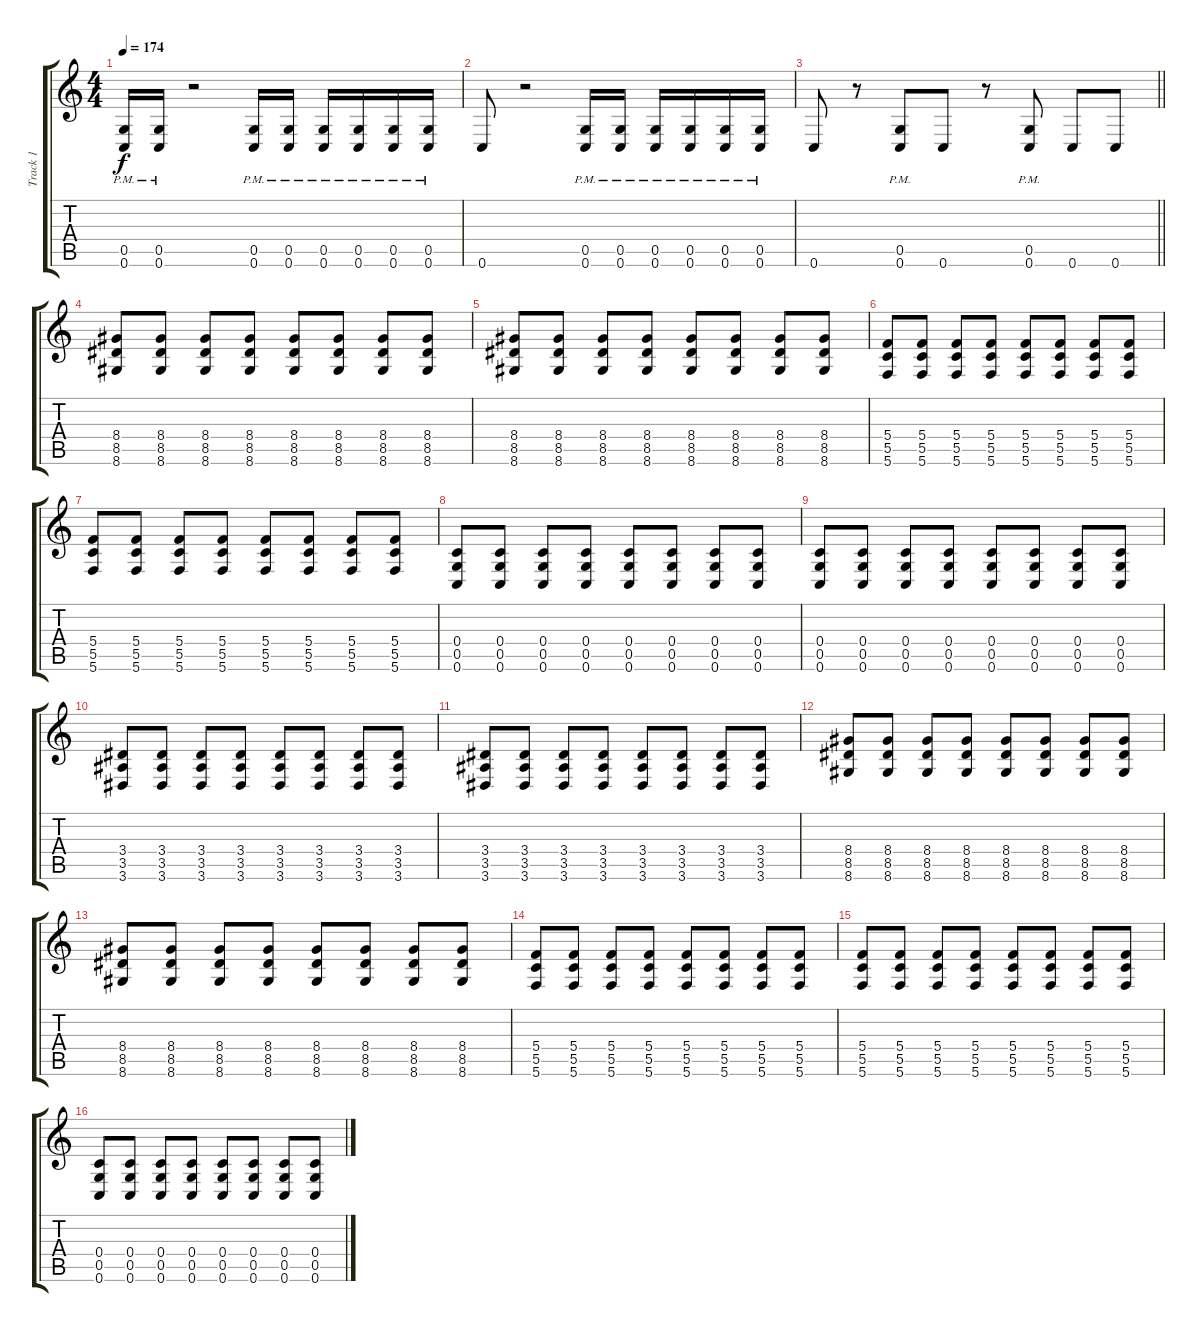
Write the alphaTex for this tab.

\track ("Track 1" "Track 1") {instrument distortionguitar}
\staff {score tabs}
\tuning (D4 A3 F3 C3 G2 C2) {hide}
\ts (4 4)
\tempo 174
\clef g2
\ks c
(0.5{pm} 0.6{pm}).16{dy f} (0.5{pm} 0.6{pm}).16 r.2 (0.5{pm} 0.6{pm}).16 (0.5{pm} 0.6{pm}).16 (0.5{pm} 0.6{pm}).16 (0.5{pm} 0.6{pm}).16 (0.5{pm} 0.6{pm}).16 (0.5{pm} 0.6{pm}).16 |
0.6.8 r.2 (0.5{pm} 0.6{pm}).16 (0.5{pm} 0.6{pm}).16 (0.5{pm} 0.6{pm}).16 (0.5{pm} 0.6{pm}).16 (0.5{pm} 0.6{pm}).16 (0.5{pm} 0.6{pm}).16 |
\barLineRight lightlight
0.6.8 r.8 (0.5{pm} 0.6{pm}).8 0.6.8 r.8 (0.5{pm} 0.6{pm}).8 0.6.8 0.6.8 |
\section ("" "")
(8.4 8.5 8.6).8 (8.4 8.5 8.6).8 (8.4 8.5 8.6).8 (8.4 8.5 8.6).8 (8.4 8.5 8.6).8 (8.4 8.5 8.6).8 (8.4 8.5 8.6).8 (8.4 8.5 8.6).8 |
(8.4 8.5 8.6).8 (8.4 8.5 8.6).8 (8.4 8.5 8.6).8 (8.4 8.5 8.6).8 (8.4 8.5 8.6).8 (8.4 8.5 8.6).8 (8.4 8.5 8.6).8 (8.4 8.5 8.6).8 |
(5.4 5.5 5.6).8 (5.4 5.5 5.6).8 (5.4 5.5 5.6).8 (5.4 5.5 5.6).8 (5.4 5.5 5.6).8 (5.4 5.5 5.6).8 (5.4 5.5 5.6).8 (5.4 5.5 5.6).8 |
(5.4 5.5 5.6).8 (5.4 5.5 5.6).8 (5.4 5.5 5.6).8 (5.4 5.5 5.6).8 (5.4 5.5 5.6).8 (5.4 5.5 5.6).8 (5.4 5.5 5.6).8 (5.4 5.5 5.6).8 |
(0.4 0.5 0.6).8 (0.4 0.5 0.6).8 (0.4 0.5 0.6).8 (0.4 0.5 0.6).8 (0.4 0.5 0.6).8 (0.4 0.5 0.6).8 (0.4 0.5 0.6).8 (0.4 0.5 0.6).8 |
(0.4 0.5 0.6).8 (0.4 0.5 0.6).8 (0.4 0.5 0.6).8 (0.4 0.5 0.6).8 (0.4 0.5 0.6).8 (0.4 0.5 0.6).8 (0.4 0.5 0.6).8 (0.4 0.5 0.6).8 |
(3.4 3.5 3.6).8 (3.4 3.5 3.6).8 (3.4 3.5 3.6).8 (3.4 3.5 3.6).8 (3.4 3.5 3.6).8 (3.4 3.5 3.6).8 (3.4 3.5 3.6).8 (3.4 3.5 3.6).8 |
(3.4 3.5 3.6).8 (3.4 3.5 3.6).8 (3.4 3.5 3.6).8 (3.4 3.5 3.6).8 (3.4 3.5 3.6).8 (3.4 3.5 3.6).8 (3.4 3.5 3.6).8 (3.4 3.5 3.6).8 |
(8.4 8.5 8.6).8 (8.4 8.5 8.6).8 (8.4 8.5 8.6).8 (8.4 8.5 8.6).8 (8.4 8.5 8.6).8 (8.4 8.5 8.6).8 (8.4 8.5 8.6).8 (8.4 8.5 8.6).8 |
(8.4 8.5 8.6).8 (8.4 8.5 8.6).8 (8.4 8.5 8.6).8 (8.4 8.5 8.6).8 (8.4 8.5 8.6).8 (8.4 8.5 8.6).8 (8.4 8.5 8.6).8 (8.4 8.5 8.6).8 |
(5.4 5.5 5.6).8 (5.4 5.5 5.6).8 (5.4 5.5 5.6).8 (5.4 5.5 5.6).8 (5.4 5.5 5.6).8 (5.4 5.5 5.6).8 (5.4 5.5 5.6).8 (5.4 5.5 5.6).8 |
(5.4 5.5 5.6).8 (5.4 5.5 5.6).8 (5.4 5.5 5.6).8 (5.4 5.5 5.6).8 (5.4 5.5 5.6).8 (5.4 5.5 5.6).8 (5.4 5.5 5.6).8 (5.4 5.5 5.6).8 |
(0.4 0.5 0.6).8 (0.4 0.5 0.6).8 (0.4 0.5 0.6).8 (0.4 0.5 0.6).8 (0.4 0.5 0.6).8 (0.4 0.5 0.6).8 (0.4 0.5 0.6).8 (0.4 0.5 0.6).8
